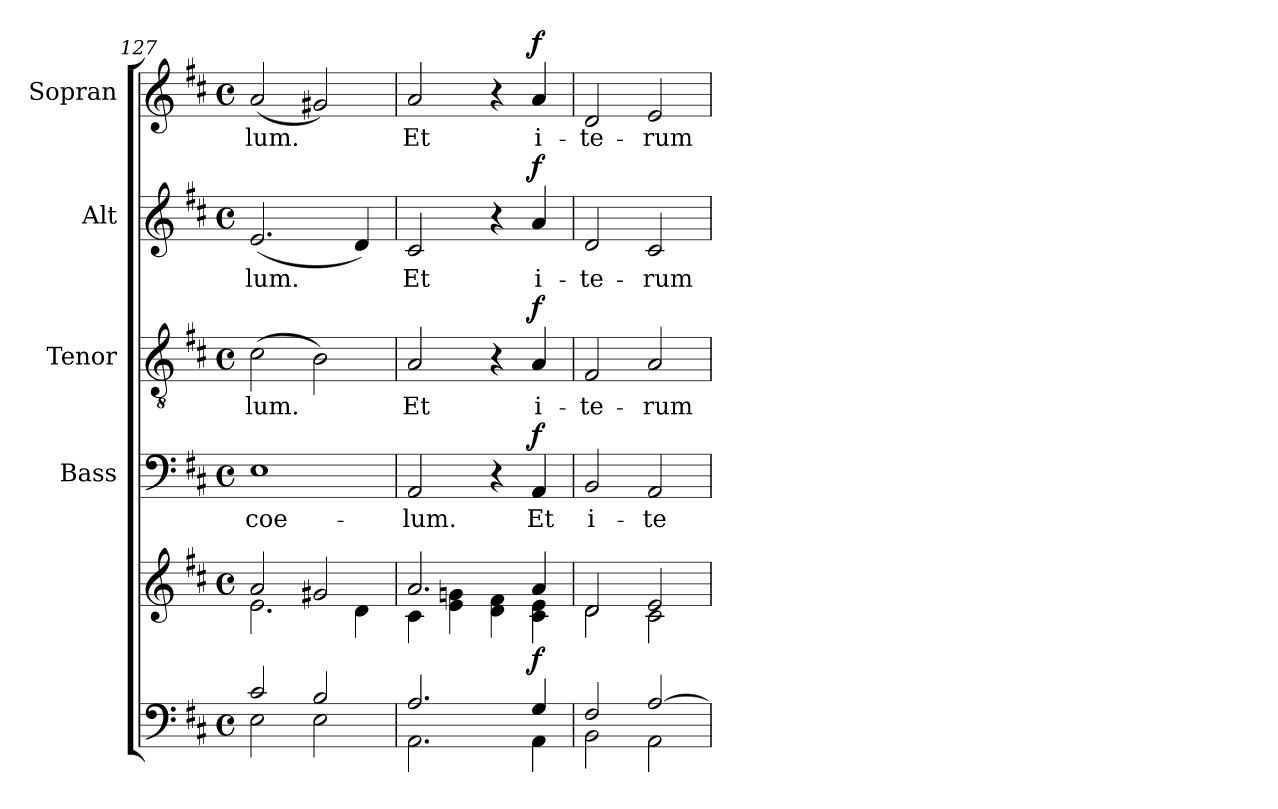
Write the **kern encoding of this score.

**kern	**kern	**dynam	**kern	**text	**dynam	**kern	**text	**dynam	**kern	**text	**dynam	**kern	**text	**dynam
*part5	*part5	*part5	*part4	*part4	*part4	*part3	*part3	*part3	*part2	*part2	*part2	*part1	*part1	*part1
*staff6	*staff5	*staff5/6	*staff4	*staff4	*staff4	*staff3	*staff3	*staff3	*staff2	*staff2	*staff2	*staff1	*staff1	*staff1
*	*	*	*I"Bass	*	*	*I"Tenor	*	*	*I"Alt	*	*	*I"Sopran	*	*
*	*	*	*I'B.	*	*	*I'T.	*	*	*I'A.	*	*	*I'S.	*	*
!!LO:LB:g=z
*clefF4	*clefG2	*	*clefF4	*	*	*clefGv2	*	*	*clefG2	*	*	*clefG2	*	*
*k[f#c#]	*k[f#c#]	*	*k[f#c#]	*	*	*k[f#c#]	*	*	*k[f#c#]	*	*	*k[f#c#]	*	*
*D:	*D:	*	*D:	*	*	*D:	*	*	*D:	*	*	*D:	*	*
*M4/4	*M4/4	*	*M4/4	*	*	*M4/4	*	*	*M4/4	*	*	*M4/4	*	*
*met(c)	*met(c)	*	*met(c)	*	*	*met(c)	*	*	*met(c)	*	*	*met(c)	*	*
=127	=127	=127	=127	=127	=127	=127	=127	=127	=127	=127	=127	=127	=127	=127
*^	*^	*	*	*	*	*	*	*	*	*	*	*	*	*
!	!	!	!	!	!	!LO:LY:b	!	!	!LO:LY:b	!	!	!LO:LY:b	!	!	!LO:LY:b	!
2c#/	2E\	2a/	2.e\	.	1E	coe-	.	(>2c#\	-lum.	.	(<2.e/	-lum.	.	(<2a/	-lum.	.
2B/	2E\	2g#X/	.	.	.	.	.	2B\)	.	.	.	.	.	2g#X/)	.	.
.	.	.	4d\	.	.	.	.	.	.	.	4d/)	.	.	.	.	.
=128	=128	=128	=128	=128	=128	=128	=128	=128	=128	=128	=128	=128	=128	=128	=128	=128
!	!	!	!	!	!	!LO:LY:b	!	!	!LO:LY:b	!	!	!LO:LY:b	!	!	!LO:LY:b	!
2.A/	2.AA\	2.a/	4c#\	.	2AA/	-lum.	.	2A/	Et	.	2c#/	Et	.	2a/	Et	.
.	.	.	4e\ 4gn\	.	.	.	.	.	.	.	.	.	.	.	.	.
.	.	.	4d\ 4f#\	.	4r	.	.	4r	.	.	4r	.	.	4r	.	.
!	!	!	!	!LO:DY:b	!	!LO:LY:b	!LO:DY:a	!	!LO:LY:b	!LO:DY:a	!	!LO:LY:b	!LO:DY:a	!	!LO:LY:b	!LO:DY:a
4G/	4AA\	4a/	4c#\ 4e\	f	4AA/	Et	f	4A/	i-	f	4a/	i-	f	4a/	i-	f
=129	=129	=129	=129	=129	=129	=129	=129	=129	=129	=129	=129	=129	=129	=129	=129	=129
!	!	!	!	!	!	!LO:LY:b	!	!	!LO:LY:b	!	!	!LO:LY:b	!	!	!LO:LY:b	!
2F#/	2BB\	2d/	2d\	.	2BB/	i-	.	2F#/	-te-	.	2d/	-te-	.	2d/	-te-	.
!	!	!	!	!	!	!LO:LY:b	!	!	!LO:LY:b	!	!	!LO:LY:b	!	!	!LO:LY:b	!
[>2A/	2AA\	2e/	2c#\	.	2AA/	-te-	.	2A/	-rum	.	2c#/	-rum	.	2e/	-rum	.
*v	*v	*	*	*	*	*	*	*	*	*	*	*	*	*	*	*
*	*v	*v	*	*	*	*	*	*	*	*	*	*	*	*	*
=	=	=	=	=	=	=	=	=	=	=	=	=	=	=
*-	*-	*-	*-	*-	*-	*-	*-	*-	*-	*-	*-	*-	*-	*-
